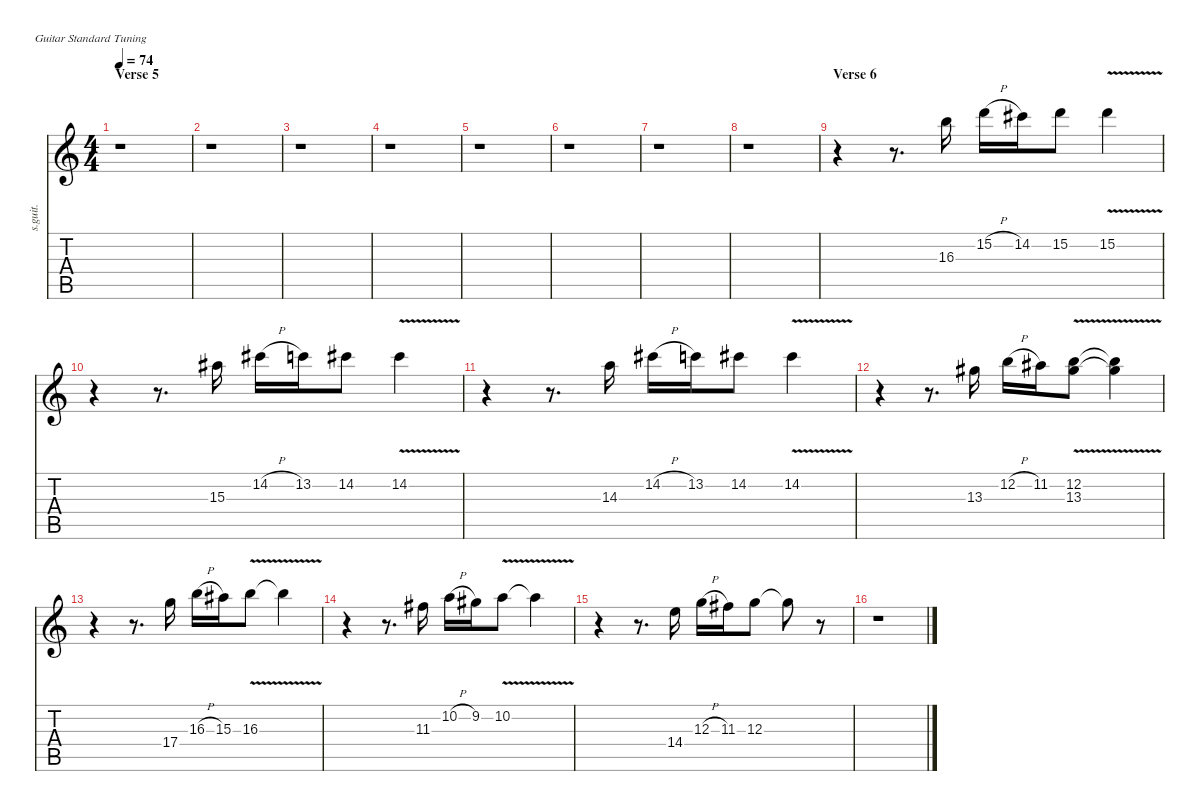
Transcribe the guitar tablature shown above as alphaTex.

\defaultSystemsLayout 4
\hideDynamics
\bracketExtendMode nobrackets
\track ("Joe Walsh - Lead Guitar" "s.guit.") {instrument distortionguitar}
\staff {score tabs}
\tuning (E4 B3 G3 D3 A2 E2)
\ts (4 4)
\section ("" "Verse 5")
\tempo 74
\clef g2
\ks c
r.1{dy f} |
r.1 |
r.1 |
r.1 |
r.1 |
r.1 |
r.1 |
r.1 |
\section ("" "Verse 6")
r.4 r.8{d} 16.3.16{lyrics (0 "") lyrics (1 "") lyrics (2 "") lyrics (3 "") lyrics (4 "")} 15.2{h}.16{lyrics (0 "") lyrics (1 "") lyrics (2 "") lyrics (3 "") lyrics (4 "")} 14.2{acc #}.16{lyrics (0 "") lyrics (1 "") lyrics (2 "") lyrics (3 "") lyrics (4 "")} 15.2.8{lyrics (0 "") lyrics (1 "") lyrics (2 "") lyrics (3 "") lyrics (4 "")} 15.2{v}.4{lyrics (0 "") lyrics (1 "") lyrics (2 "") lyrics (3 "") lyrics (4 "")} |
r.4 r.8{d} 15.3{acc #}.16{lyrics (0 "") lyrics (1 "") lyrics (2 "") lyrics (3 "") lyrics (4 "")} 14.2{h acc #}.16{lyrics (0 "") lyrics (1 "") lyrics (2 "") lyrics (3 "") lyrics (4 "")} 13.2.16{lyrics (0 "") lyrics (1 "") lyrics (2 "") lyrics (3 "") lyrics (4 "")} 14.2{acc #}.8{lyrics (0 "") lyrics (1 "") lyrics (2 "") lyrics (3 "") lyrics (4 "")} 14.2{v acc #}.4{lyrics (0 "") lyrics (1 "") lyrics (2 "") lyrics (3 "") lyrics (4 "")} |
r.4 r.8{d} 14.3.16{lyrics (0 "") lyrics (1 "") lyrics (2 "") lyrics (3 "") lyrics (4 "")} 14.2{h acc #}.16{lyrics (0 "") lyrics (1 "") lyrics (2 "") lyrics (3 "") lyrics (4 "")} 13.2.16{lyrics (0 "") lyrics (1 "") lyrics (2 "") lyrics (3 "") lyrics (4 "")} 14.2{acc #}.8{lyrics (0 "") lyrics (1 "") lyrics (2 "") lyrics (3 "") lyrics (4 "")} 14.2{v acc #}.4{lyrics (0 "") lyrics (1 "") lyrics (2 "") lyrics (3 "") lyrics (4 "")} |
r.4 r.8{d} 13.3{acc #}.16{lyrics (0 "") lyrics (1 "") lyrics (2 "") lyrics (3 "") lyrics (4 "")} 12.2{h}.16{lyrics (0 "") lyrics (1 "") lyrics (2 "") lyrics (3 "") lyrics (4 "")} 11.2{acc #}.16{lyrics (0 "") lyrics (1 "") lyrics (2 "") lyrics (3 "") lyrics (4 "")} (12.2{v} 13.3{v acc #}).8{lyrics (0 "") lyrics (1 "") lyrics (2 "") lyrics (3 "") lyrics (4 "")} (12.2{v t} 13.3{v t acc #}).4{lyrics (0 "") lyrics (1 "") lyrics (2 "") lyrics (3 "") lyrics (4 "")} |
r.4 r.8{d} 17.4.16{lyrics (0 "") lyrics (1 "") lyrics (2 "") lyrics (3 "") lyrics (4 "")} 16.3{h}.16{lyrics (0 "") lyrics (1 "") lyrics (2 "") lyrics (3 "") lyrics (4 "")} 15.3{acc #}.16{lyrics (0 "") lyrics (1 "") lyrics (2 "") lyrics (3 "") lyrics (4 "")} 16.3{v}.8{lyrics (0 "") lyrics (1 "") lyrics (2 "") lyrics (3 "") lyrics (4 "")} 16.3{v t}.4{lyrics (0 "") lyrics (1 "") lyrics (2 "") lyrics (3 "") lyrics (4 "")} |
r.4 r.8{d} 11.3{acc #}.16{lyrics (0 "") lyrics (1 "") lyrics (2 "") lyrics (3 "") lyrics (4 "")} 10.2{h}.16{lyrics (0 "") lyrics (1 "") lyrics (2 "") lyrics (3 "") lyrics (4 "")} 9.2{acc #}.16{lyrics (0 "") lyrics (1 "") lyrics (2 "") lyrics (3 "") lyrics (4 "")} 10.2{v}.8{lyrics (0 "") lyrics (1 "") lyrics (2 "") lyrics (3 "") lyrics (4 "")} 10.2{v t}.4{lyrics (0 "") lyrics (1 "") lyrics (2 "") lyrics (3 "") lyrics (4 "")} |
r.4 r.8{d} 14.4.16{lyrics (0 "") lyrics (1 "") lyrics (2 "") lyrics (3 "") lyrics (4 "")} 12.3{h}.16{lyrics (0 "") lyrics (1 "") lyrics (2 "") lyrics (3 "") lyrics (4 "")} 11.3{acc #}.16{lyrics (0 "") lyrics (1 "") lyrics (2 "") lyrics (3 "") lyrics (4 "")} 12.3.8{lyrics (0 "") lyrics (1 "") lyrics (2 "") lyrics (3 "") lyrics (4 "")} 12.3{t}.8{lyrics (0 "") lyrics (1 "") lyrics (2 "") lyrics (3 "") lyrics (4 "")} r.8 |
r.1
